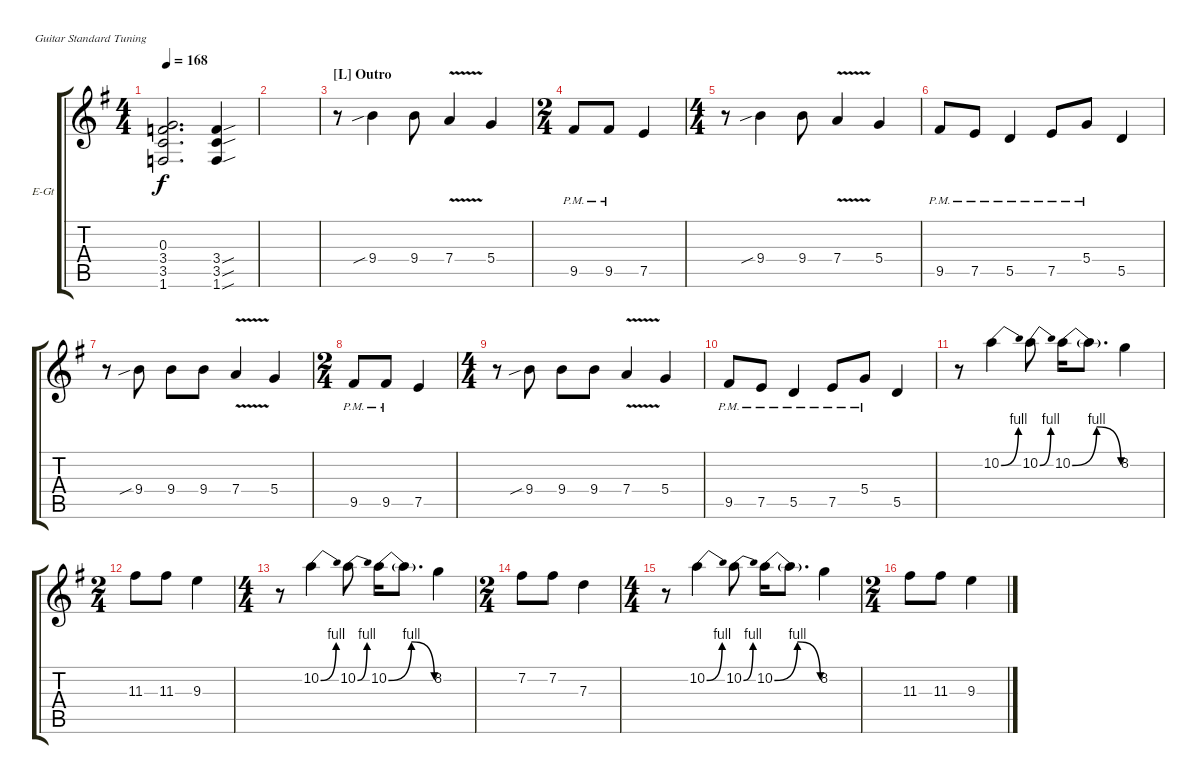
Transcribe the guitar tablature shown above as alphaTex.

\bracketExtendMode groupsimilarinstruments
\firstSystemTrackNameOrientation horizontal
\otherSystemsTrackNameOrientation horizontal
\track ("Guitar 3" "E-Gt") {instrument overdrivenguitar}
\staff {score tabs}
\tuning (E4 B3 G3 D3 A2 E2)
\ts (4 4)
\tempo 168
\clef g2
\scale
1.07818
\ks g
(3.4 3.5 1.6 0.3).2{d dy f} (1.6{sou} 3.5{sou} 3.4{sou}).4 |
\scale
0.921816 |
\section ("L" "Outro")
\scale
1.07818 r.8 9.4{sib}.4 9.4.8 7.4{v}.4 5.4.4 |
\ts (2 4)
\scale
0.921816 9.5{pm}.8 9.5{pm}.8 7.5.4 |
\ts (4 4)
\scale
1.10845 r.8 9.4{sib}.4 9.4.8 7.4{v}.4 5.4.4 |
\scale
0.891551 9.5{pm}.8 7.5{pm}.8 5.5{pm}.4 7.5{pm}.8 5.4{pm}.8 5.5.4 |
\scale
1.07818 r.8 9.4{sib}.8 9.4.8 9.4.8 7.4{v}.4 5.4.4 |
\ts (2 4)
\scale
0.921816 9.5{pm}.8 9.5{pm}.8 7.5.4 |
\ts (4 4)
\scale
1.10845 r.8 9.4{sib}.8 9.4.8 9.4.8 7.4{v}.4 5.4.4 |
\scale
0.891551 9.5{pm}.8 7.5{pm}.8 5.5{pm}.4 7.5{pm}.8 5.4{pm}.8 5.5.4 |
\scale
1.07818 r.8 10.2{be (bend 0 0 15 4)}.4 10.2{be (bend 0 0 15 4)}.8 10.2{be (bendrelease 0 0 10.2 4 20.4 4 30 0)}.16 10.2{t}.8{d} 8.2.4 |
\ts (2 4)
\scale
0.921816 11.3.8 11.3.8 9.3.4 |
\ts (4 4)
\scale
1.10845 r.8 10.2{be (bend 0 0 15 4)}.4 10.2{be (bend 0 0 15 4)}.8 10.2{be (bendrelease 0 0 10.2 4 20.4 4 30 0)}.16 10.2{t}.8{d} 8.2.4 |
\ts (2 4)
\scale
0.891551 7.2.8 7.2.8 7.3.4 |
\ts (4 4)
\scale
1.10845 r.8 10.2{be (bend 0 0 15 4)}.4 10.2{be (bend 0 0 15 4)}.8 10.2{be (bendrelease 0 0 10.2 4 20.4 4 30 0)}.16 10.2{t}.8{d} 8.2.4 |
\ts (2 4)
\scale
0.891551 11.3.8 11.3.8 9.3.4
